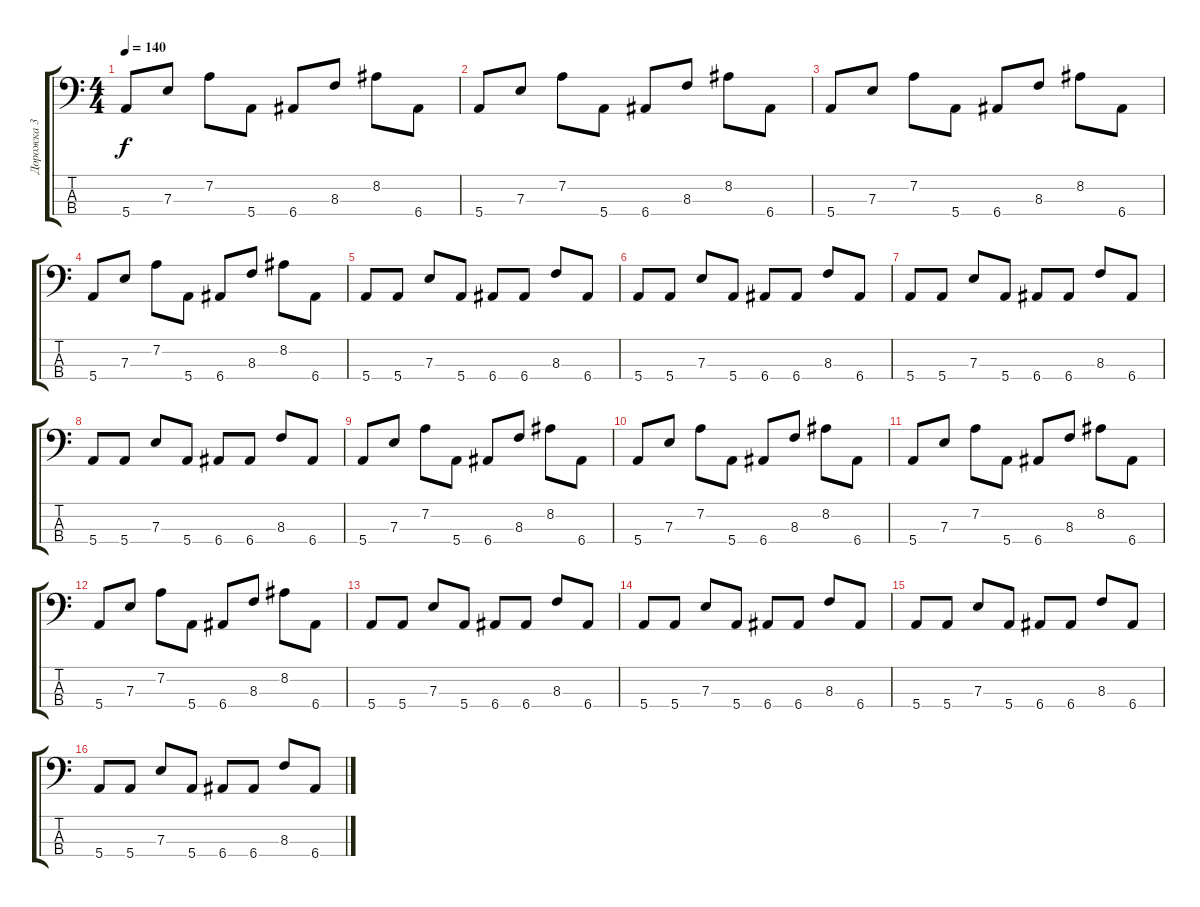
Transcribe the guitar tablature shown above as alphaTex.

\track ("Дорожка 3" "Дорожка 3") {instrument electricbassfinger}
\staff {score tabs}
\tuning (G2 D2 A1 E1) {hide}
\ts (4 4)
\tempo 140
\clef f4
\ks c
5.4.8{dy f} 7.3.8 7.2.8 5.4.8 6.4.8 8.3.8 8.2.8 6.4.8 |
5.4.8 7.3.8 7.2.8 5.4.8 6.4.8 8.3.8 8.2.8 6.4.8 |
5.4.8 7.3.8 7.2.8 5.4.8 6.4.8 8.3.8 8.2.8 6.4.8 |
5.4.8 7.3.8 7.2.8 5.4.8 6.4.8 8.3.8 8.2.8 6.4.8 |
5.4.8 5.4.8 7.3.8 5.4.8 6.4.8 6.4.8 8.3.8 6.4.8 |
5.4.8 5.4.8 7.3.8 5.4.8 6.4.8 6.4.8 8.3.8 6.4.8 |
5.4.8 5.4.8 7.3.8 5.4.8 6.4.8 6.4.8 8.3.8 6.4.8 |
5.4.8 5.4.8 7.3.8 5.4.8 6.4.8 6.4.8 8.3.8 6.4.8 |
5.4.8 7.3.8 7.2.8 5.4.8 6.4.8 8.3.8 8.2.8 6.4.8 |
5.4.8 7.3.8 7.2.8 5.4.8 6.4.8 8.3.8 8.2.8 6.4.8 |
5.4.8 7.3.8 7.2.8 5.4.8 6.4.8 8.3.8 8.2.8 6.4.8 |
5.4.8 7.3.8 7.2.8 5.4.8 6.4.8 8.3.8 8.2.8 6.4.8 |
5.4.8 5.4.8 7.3.8 5.4.8 6.4.8 6.4.8 8.3.8 6.4.8 |
5.4.8 5.4.8 7.3.8 5.4.8 6.4.8 6.4.8 8.3.8 6.4.8 |
5.4.8 5.4.8 7.3.8 5.4.8 6.4.8 6.4.8 8.3.8 6.4.8 |
5.4.8 5.4.8 7.3.8 5.4.8 6.4.8 6.4.8 8.3.8 6.4.8
